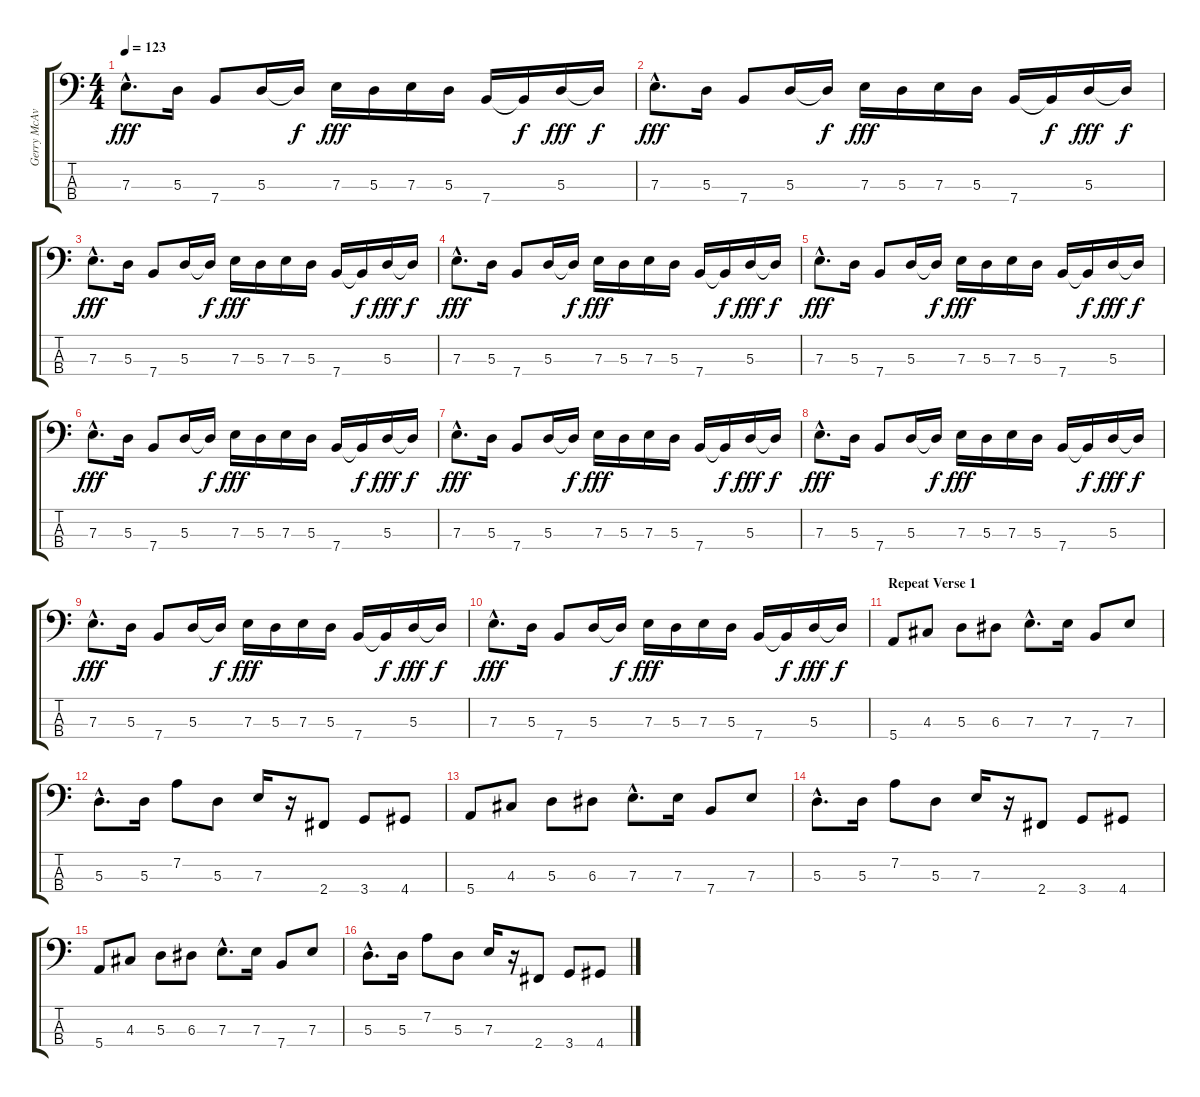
\track ("Gerry McAvoy" "Gerry McAv") {instrument electricbasspick}
\staff {score tabs}
\tuning (G2 D2 A1 E1) {hide}
\ts (4 4)
\tempo 123
\clef f4
\ks c
7.3{hac}.8{d dy fff} 5.3.16 7.4.8 5.3.16 5.3{t}.16{dy f} 7.3.16{dy fff} 5.3.16 7.3.16 5.3.16 7.4.16 7.4{t}.16{dy f} 5.3.16{dy fff} 5.3{t}.16{dy f} |
7.3{hac}.8{d dy fff} 5.3.16 7.4.8 5.3.16 5.3{t}.16{dy f} 7.3.16{dy fff} 5.3.16 7.3.16 5.3.16 7.4.16 7.4{t}.16{dy f} 5.3.16{dy fff} 5.3{t}.16{dy f} |
7.3{hac}.8{d dy fff} 5.3.16 7.4.8 5.3.16 5.3{t}.16{dy f} 7.3.16{dy fff} 5.3.16 7.3.16 5.3.16 7.4.16 7.4{t}.16{dy f} 5.3.16{dy fff} 5.3{t}.16{dy f} |
7.3{hac}.8{d dy fff} 5.3.16 7.4.8 5.3.16 5.3{t}.16{dy f} 7.3.16{dy fff} 5.3.16 7.3.16 5.3.16 7.4.16 7.4{t}.16{dy f} 5.3.16{dy fff} 5.3{t}.16{dy f} |
7.3{hac}.8{d dy fff} 5.3.16 7.4.8 5.3.16 5.3{t}.16{dy f} 7.3.16{dy fff} 5.3.16 7.3.16 5.3.16 7.4.16 7.4{t}.16{dy f} 5.3.16{dy fff} 5.3{t}.16{dy f} |
7.3{hac}.8{d dy fff} 5.3.16 7.4.8 5.3.16 5.3{t}.16{dy f} 7.3.16{dy fff} 5.3.16 7.3.16 5.3.16 7.4.16 7.4{t}.16{dy f} 5.3.16{dy fff} 5.3{t}.16{dy f} |
7.3{hac}.8{d dy fff} 5.3.16 7.4.8 5.3.16 5.3{t}.16{dy f} 7.3.16{dy fff} 5.3.16 7.3.16 5.3.16 7.4.16 7.4{t}.16{dy f} 5.3.16{dy fff} 5.3{t}.16{dy f} |
7.3{hac}.8{d dy fff} 5.3.16 7.4.8 5.3.16 5.3{t}.16{dy f} 7.3.16{dy fff} 5.3.16 7.3.16 5.3.16 7.4.16 7.4{t}.16{dy f} 5.3.16{dy fff} 5.3{t}.16{dy f} |
7.3{hac}.8{d dy fff} 5.3.16 7.4.8 5.3.16 5.3{t}.16{dy f} 7.3.16{dy fff} 5.3.16 7.3.16 5.3.16 7.4.16 7.4{t}.16{dy f} 5.3.16{dy fff} 5.3{t}.16{dy f} |
7.3{hac}.8{d dy fff} 5.3.16 7.4.8 5.3.16 5.3{t}.16{dy f} 7.3.16{dy fff} 5.3.16 7.3.16 5.3.16 7.4.16 7.4{t}.16{dy f} 5.3.16{dy fff} 5.3{t}.16{dy f} |
\section ("" "Repeat Verse 1")
5.4.8 4.3.8 5.3.8 6.3.8 7.3{hac}.8{d} 7.3.16 7.4.8 7.3.8 |
5.3{hac}.8{d} 5.3.16 7.2.8 5.3.8 7.3.16 r.16 2.4.8 3.4.8 4.4.8 |
5.4.8 4.3.8 5.3.8 6.3.8 7.3{hac}.8{d} 7.3.16 7.4.8 7.3.8 |
5.3{hac}.8{d} 5.3.16 7.2.8 5.3.8 7.3.16 r.16 2.4.8 3.4.8 4.4.8 |
5.4.8 4.3.8 5.3.8 6.3.8 7.3{hac}.8{d} 7.3.16 7.4.8 7.3.8 |
5.3{hac}.8{d} 5.3.16 7.2.8 5.3.8 7.3.16 r.16 2.4.8 3.4.8 4.4.8
